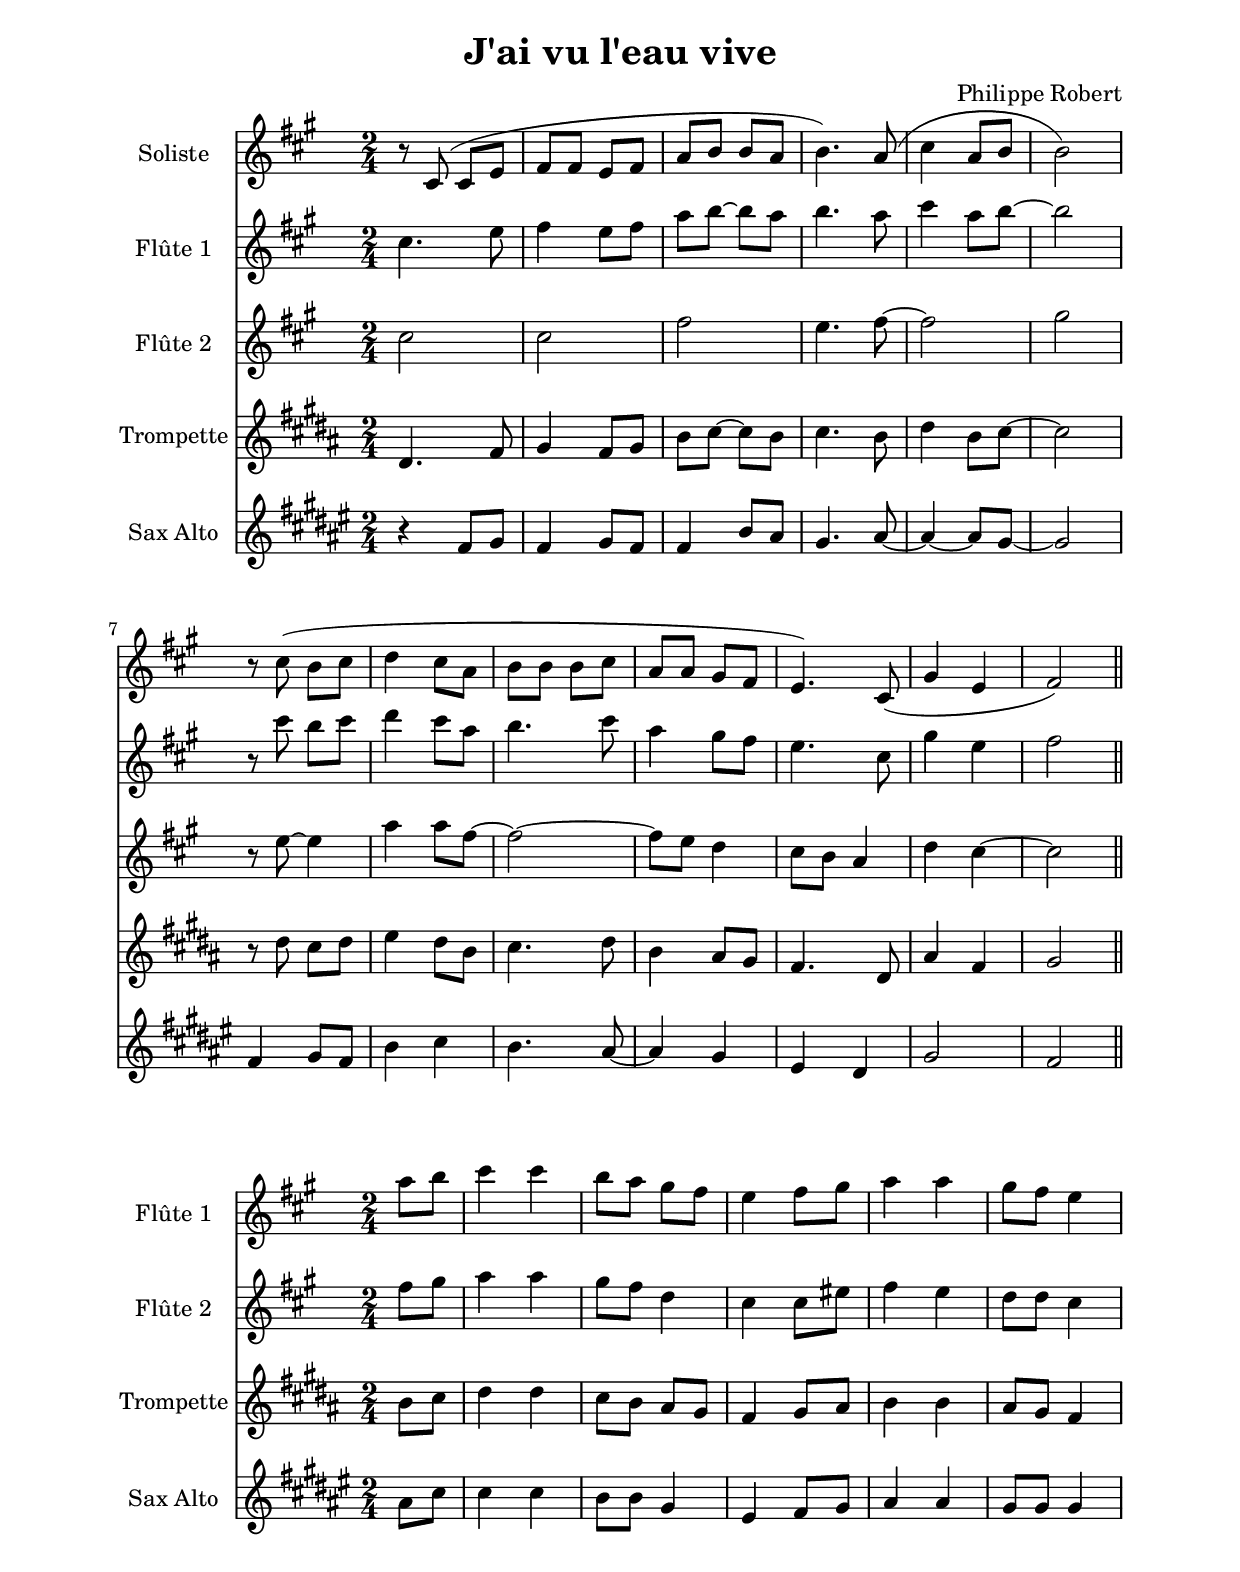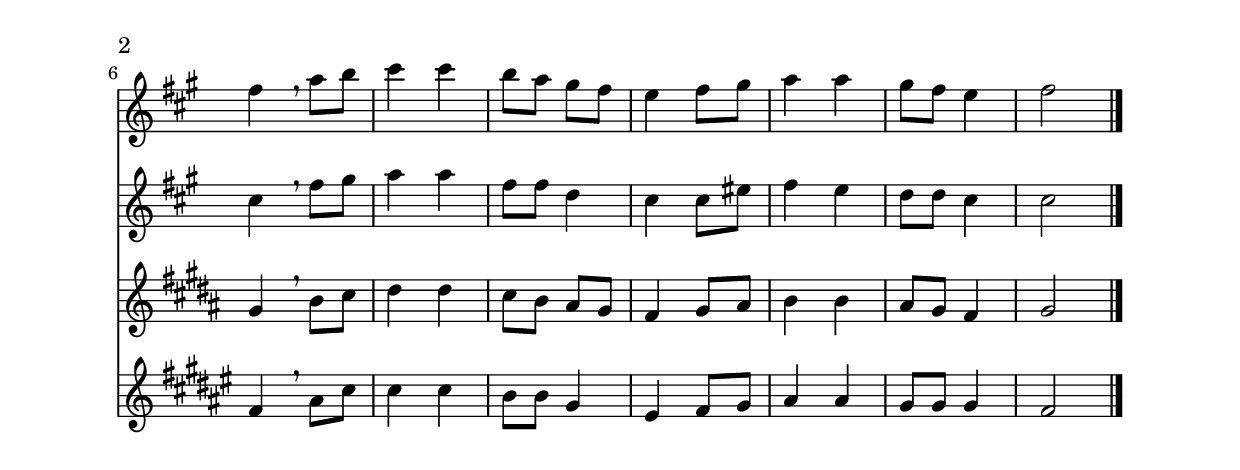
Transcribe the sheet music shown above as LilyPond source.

\version "2.22.1"
\language "italiano"

\header {
  title = "J'ai vu l'eau vive"
  composer = "Philippe Robert"
}

global = {
  \key fad \minor
  \time 2/4
}

solisteChorus = \relative do' {
    \global
    r8 dod( dod mi
    fad fad mi fad
    la8 si si la
    si4.) la8(
    dod4 la8 si
    si2)
    r8 dod( si dod
    re4 dod8 la
    si8 si si dod
    la8 la sold fad
    mi4.) dod8(
    sold'4 mi
    fad2)
    
    \bar "||"
  }  
  
sopranoChorus = \relative do' {
    \global
    dod4. mi8
    fad4 mi8 fad
    la8 si ~ si la
    si4. la8
    dod4 la8 si ~
    si2
    r8 dod si dod
    re4 dod8 la
    si4. dod8
    la4 sold8 fad
    mi4. dod8
    sold'4 mi
    fad2
  }
  
altoChorus = \relative do' {
    \global
    dod2
    dod2
    fad2
    mi4. fad8 ~
    fad2
    sold2
    r8 mi8 ~ mi4
    la4 la8 fad ~
    fad2 ~
    fad8 mi re4
    dod8 si la4
    re4 dod ~
    dod2
  }
  
tenorChorus = \relative do' {
    \global
    r4 la8 si
    la4 si8 la
    la4 re8 dod
    si4. dod8 ~
    dod4 ~ dod8 si ~
    si2
    la4 si8 la
    re4 mi
    re4. dod8 ~
    dod4 si
    sold4 fad
    si2
    la2
  }
  
bassChorus = 
  \relative do' {
    \global
    r4 la8 sold
    fad4 sold8 fad
    re4 ~ re8 fad
    sold4. fad8
    la4 fad8 re
    mi2
    la4 sold8 la
    fad4 la8 dod
    si8 la sold la
    fad4 si,
    dod4 fad
    si,4 sold
    fad2
  }

%----------------------------------------------------------------

sopranoVerse = 
  \relative do'' {
    \global
    \partial 4 la8 si
    dod4 dod
    si8 la sold fad
    mi4 fad8 sold
    la4 la
    sold8 fad mi4
    fad4 \breathe la8 si
    dod4 dod
    si8 la sold fad
    mi4 fad8 sold
    la4 la
    sold8 fad mi4
    fad2
    
    \bar "|."
  }
  
altoVerse = 
  \relative do' {
    \global
    fad8 sold
    la4 la
    sold8 fad re4
    dod4 dod8 mid
    fad4 mi
    re8 re dod4
    dod4 \breathe fad8 sold
    la4 la
    fad8 fad re4
    dod4 dod8 mid
    fad4 mi
    re8 re dod4
    dod2
  }
  
tenorVerse = 
  \relative do' {
    \global
    dod8 mi
    mi4 mi
    re8 re si4
    sold4 la8 si
    dod4 dod
    si8 si si4
    la4 \breathe dod8 mi
    mi4 mi
    re8 re si4
    sold4 la8 si
    dod4 dod
    si8 si si4
    la2
  }

bassVerse = 
  \relative do {
    \global
    fad8 mi
    la,4 la
    si8 si si4
    dod8 si la sold
    fad4 fad
    si8 si dod4
    fad,4 \breathe fad'8 mi
    la,4 la
    si8 si si4
    dod8 si la sold
    fad4 fad
    si8 si dod4
    fad,2
  }

\include "../../../utilities.ly"

\book{
  \paper {
    left-margin = 20\mm
    right-margin = 20\mm
    top-margin = 20\mm
    bottom-margin = 20\mm
  }
  
  \score {
    <<
      \new Staff \with { instrumentName = "Soliste" } { \solisteChorus }
      \new Staff \with { instrumentName = "Flûte 1" } { \forFlute \sopranoChorus }
      \new Staff \with { instrumentName = "Flûte 2" } { \forFlute \altoChorus }
      \new Staff \with { instrumentName = "Trompette" } { \forTrumpet \sopranoChorus }
      \new Staff \with { instrumentName = "Sax Alto" } { \forSaxophoneAlto \tenorChorus }
    >>
    \layout { 
      indent = 2\cm
      \override BreathingSign.text = \markup { \musicglyph "comma" }
    }
  }
  
  \score{
    <<
      \new Staff \with { instrumentName = "Flûte 1" } { \forFlute \sopranoVerse }
      \new Staff \with { instrumentName = "Flûte 2" } { \forFlute \altoVerse }
      \new Staff \with { instrumentName = "Trompette" } { \forTrumpet \sopranoVerse }
      \new Staff \with { instrumentName = "Sax Alto" } { \forSaxophoneAlto \tenorVerse }
    >>
    \layout { 
      indent = 2\cm
      \override BreathingSign.text = \markup { \musicglyph "comma" }
    }
  }
}
